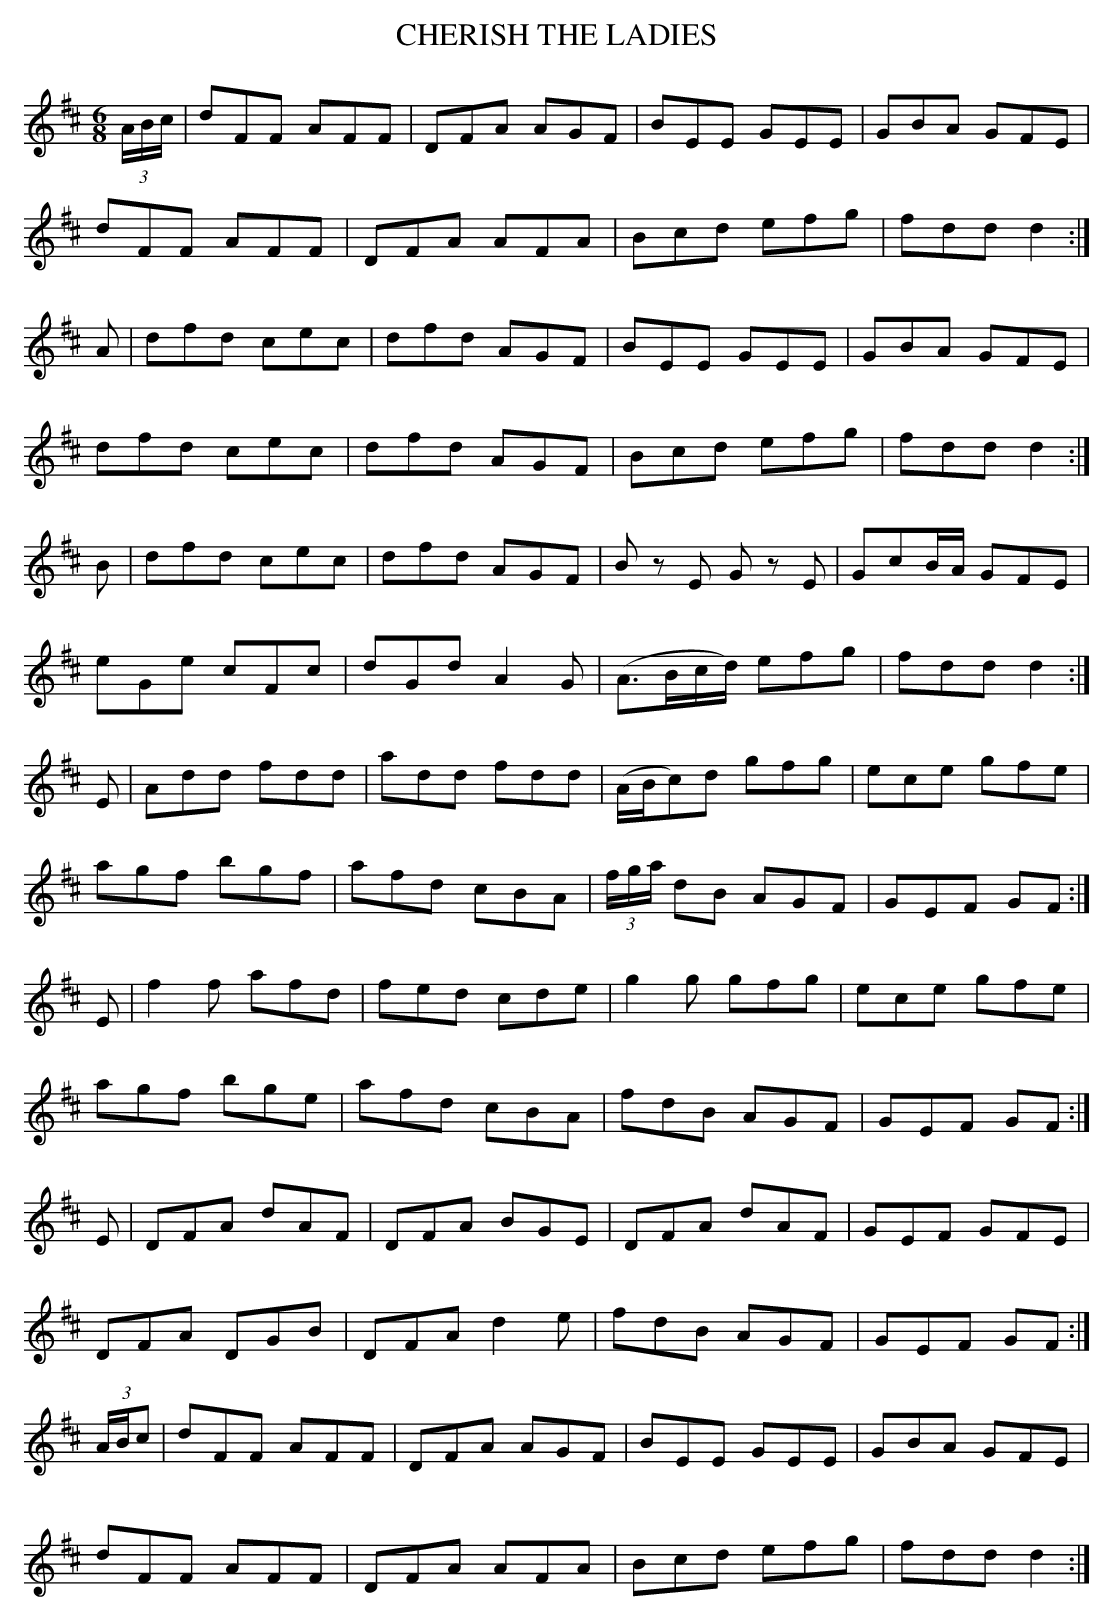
X:1
T:CHERISH THE LADIES
I would have removed all the frippery but I restrained myself this
time!
M:6/8
L:1/8
K:D
(3A/B/c/|dFF AFF|DFA AGF|BEE GEE|GBA GFE|
dFF AFF|DFA AFA|Bcd efg|fdd d2 :|
A|dfd cec|dfd AGF|BEE GEE|GBA GFE|
dfd cec|dfd AGF|Bcd efg|fdd d2 :|
B|dfd cec|dfd AGF|B zE G zE|GcB/A/ GFE|
eGe cFc|dGd A2G|(A3/2B/2c/2d/2) efg|fdd d2 :|
E|Add fdd|add fdd|(A/2B/2c)d gfg|ece gfe|
agf bgf|afd cBA|(3f/g/a/ dB AGF|GEF GF :|
E|f2f afd|fed cde|g2g gfg|ece gfe|
agf bge|afd cBA|fdB AGF|GEF GF :|
E|DFA dAF|DFA BGE|DFA dAF|GEF GFE|
DFA DGB|DFA d2e|fdB AGF|GEF GF :|
(3A/B/c|dFF AFF|DFA AGF|BEE GEE|GBA GFE|
dFF AFF|DFA AFA|Bcd efg|fdd d2 :|
